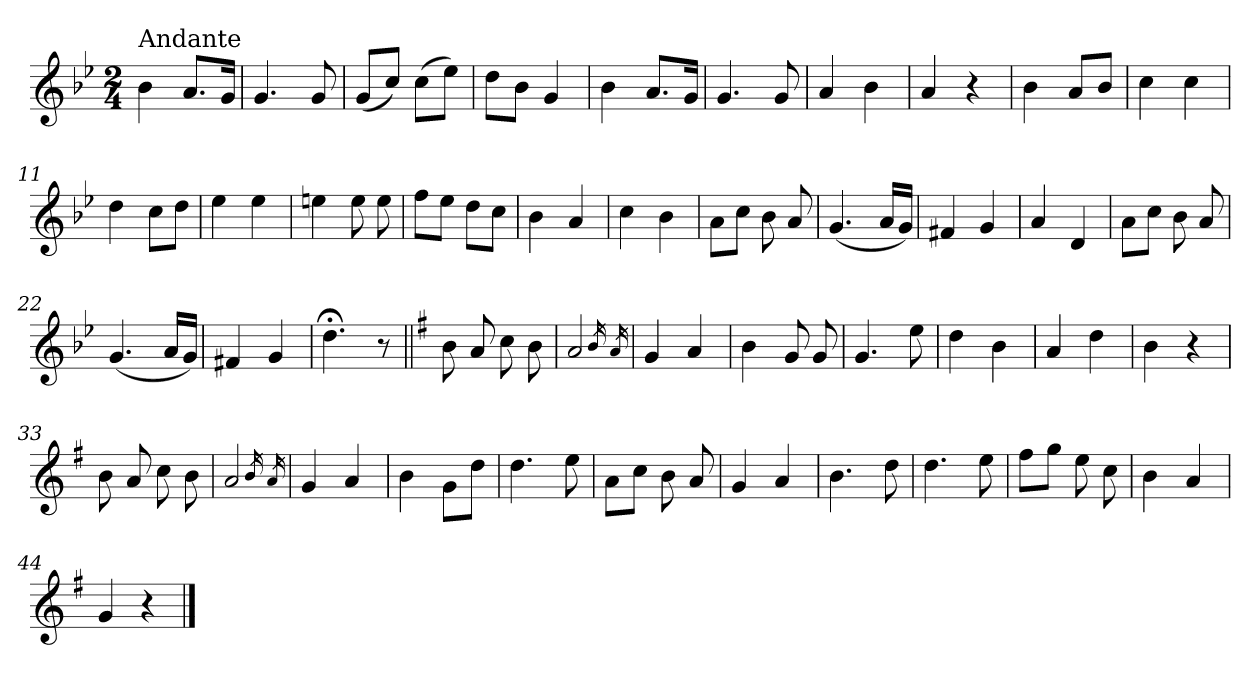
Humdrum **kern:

**kern
*part1
*staff1
*clefG2
*k[b-e-]
*B-:
*M2/4
=1
!LO:TX:a:t=Andante
4b-\
8.a/L
16g/Jk
=2
4.g/
8g/
=3
(<8g/L
8cc/J)
(>8cc\L
8ee-\J)
=4
8dd\L
8b-\J
4g/
=5
4b-\
8.a/L
16g/Jk
=6
4.g/
8g/
=7
4a/
4b-\
=8
4a/
4r
!!LO:LB:g=z
=9
4b-\
8a/L
8b-/J
=10
4cc\
4cc\
=11
4dd\
8cc\L
8dd\J
=12
4ee-\
4ee-\
=13
4een\
8ee\
8ee\
=14
8ff\L
8ee-\J
8dd\L
8cc\J
=15
4b-\
4a/
=16
4cc\
4b-\
=17
8a\L
8cc\J
8b-\
8a/
!!LO:LB:g=z
=18
(<4.g/
16a/LL
16g/JJ)
=19
4f#X/
4g/
=20
4a/
4d/
=21
8a\L
8cc\J
8b-\
8a/
=22
(<4.g/
16a/LL
16g/JJ)
=23
4f#X/
4g/
=24
4.dd;<\
8r
=25||
*k[f#]
8b\
8a/
8cc\
8b\
=26
2a/
16qb/
16qa/
!!LO:LB:g=z
=27
4g/
4a/
=28
4b\
8g/
8g/
=29
4.g/
8ee\
=30
4dd\
4b\
=31
4a/
4dd\
=32
4b\
4r
=33
8b\
8a/
8cc\
8b\
=34
2a/
16qb/
16qa/
=35
4g/
4a/
=36
4b\
8g\L
8dd\J
!!LO:LB:g=z
=37
4.dd\
8ee\
=38
8a\L
8cc\J
8b\
8a/
=39
4g/
4a/
=40
4.b\
8dd\
=41
4.dd\
8ee\
=42
8ff#\L
8gg\J
8ee\
8cc\
=43
4b\
4a/
=44
4g/
4r
==
*-
